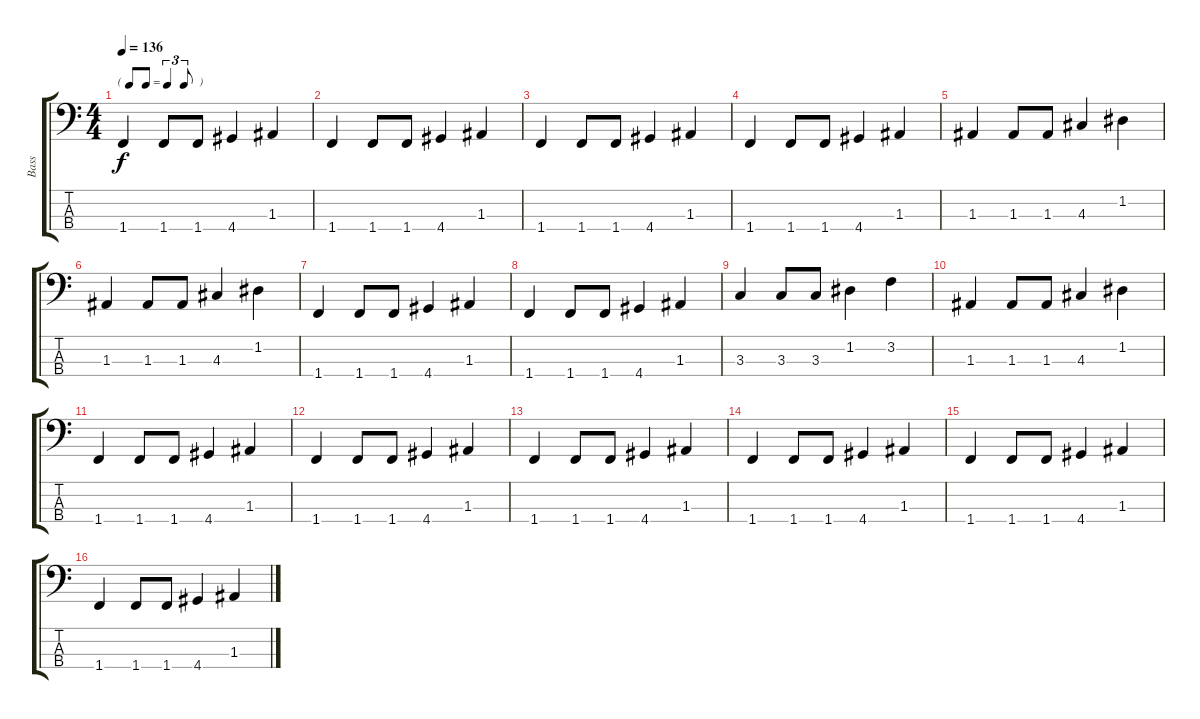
\track ("Bass" "Bass") {instrument electricbasspick}
\staff {score tabs}
\tuning (G2 D2 A1 E1) {hide}
\ts (4 4)
\tf triplet8th
\tempo 136
\clef f4
\ks c
1.4.4{dy f volume 14} 1.4.8 1.4.8 4.4.4 1.3.4 |
1.4.4 1.4.8 1.4.8 4.4.4 1.3.4 |
1.4.4 1.4.8 1.4.8 4.4.4 1.3.4 |
1.4.4 1.4.8 1.4.8 4.4.4 1.3.4 |
1.3.4 1.3.8 1.3.8 4.3.4 1.2.4 |
1.3.4 1.3.8 1.3.8 4.3.4 1.2.4 |
1.4.4 1.4.8 1.4.8 4.4.4 1.3.4 |
1.4.4 1.4.8 1.4.8 4.4.4 1.3.4 |
3.3.4 3.3.8 3.3.8 1.2.4 3.2.4 |
1.3.4 1.3.8 1.3.8 4.3.4 1.2.4 |
1.4.4 1.4.8 1.4.8 4.4.4 1.3.4 |
1.4.4 1.4.8 1.4.8 4.4.4 1.3.4 |
1.4.4 1.4.8 1.4.8 4.4.4 1.3.4 |
1.4.4 1.4.8 1.4.8 4.4.4 1.3.4 |
1.4.4 1.4.8 1.4.8 4.4.4 1.3.4 |
1.4.4 1.4.8 1.4.8 4.4.4 1.3.4
